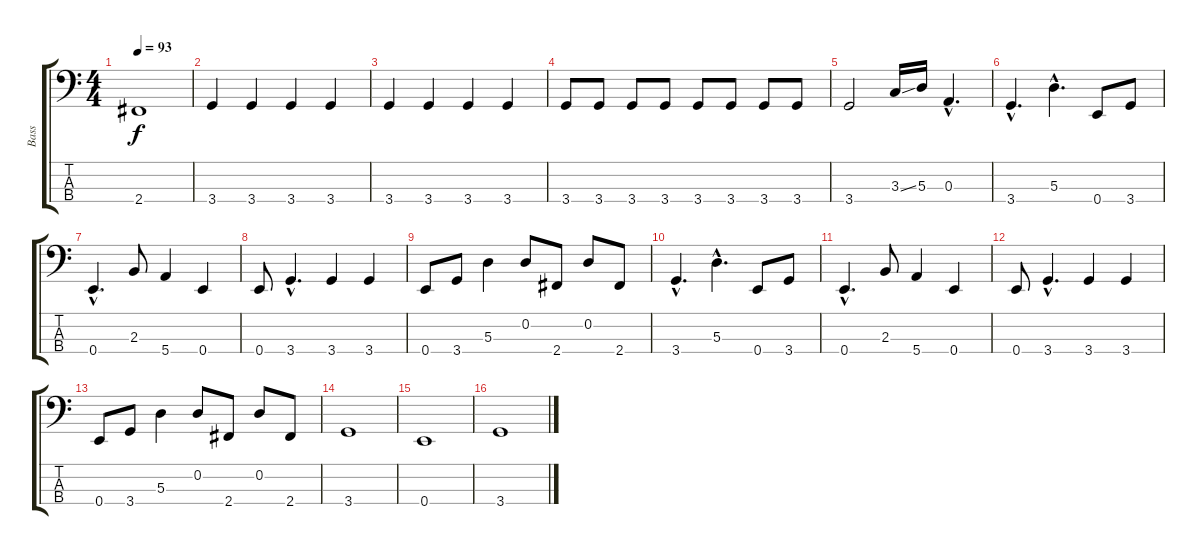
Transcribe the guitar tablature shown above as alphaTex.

\track ("Bass" "Bass") {instrument electricbassfinger}
\staff {score tabs}
\tuning (G2 D2 A1 E1) {hide}
\ts (4 4)
\tempo 93
\clef f4
\ks c
2.4.1{dy f} |
3.4.4 3.4.4 3.4.4 3.4.4 |
3.4.4 3.4.4 3.4.4 3.4.4 |
3.4.8 3.4.8 3.4.8 3.4.8 3.4.8 3.4.8 3.4.8 3.4.8 |
3.4.2 3.3{ss}.16 5.3.16 0.3{hac}.4{d} |
3.4{hac}.4{d} 5.3{hac}.4{d} 0.4.8 3.4.8 |
0.4{hac}.4{d} 2.3.8 5.4.4 0.4.4 |
0.4.8 3.4{hac}.4{d} 3.4.4 3.4.4 |
0.4.8 3.4.8 5.3.4 0.2.8 2.4.8 0.2.8 2.4.8 |
3.4{hac}.4{d} 5.3{hac}.4{d} 0.4.8 3.4.8 |
0.4{hac}.4{d} 2.3.8 5.4.4 0.4.4 |
0.4.8 3.4{hac}.4{d} 3.4.4 3.4.4 |
0.4.8 3.4.8 5.3.4 0.2.8 2.4.8 0.2.8 2.4.8 |
3.4.1 |
0.4.1 |
3.4.1
